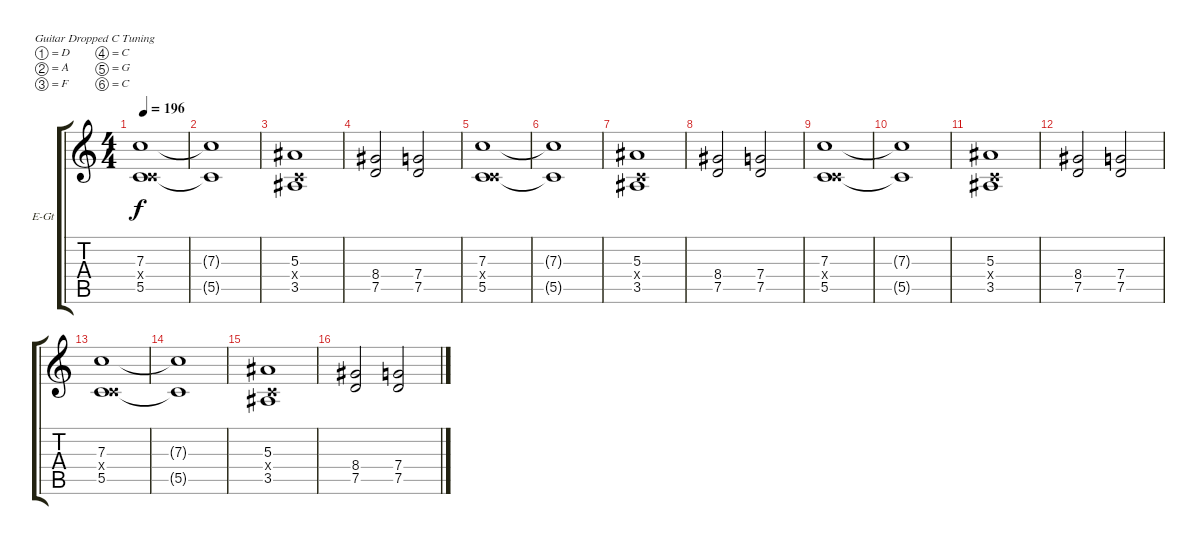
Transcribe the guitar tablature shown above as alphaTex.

\defaultSystemsLayout 4
\bracketExtendMode groupsimilarinstruments
\firstSystemTrackNameOrientation horizontal
\otherSystemsTrackNameOrientation horizontal
\track ("Kirk Hammett (Lead)" "E-Gt") {instrument distortionguitar}
\staff {score tabs}
\tuning (D4 A3 F3 C3 G2 C2)
\ts (4 4)
\tempo 196
\clef g2
\ks c
(7.3 5.5 0.4{x}).1{dy f} |
(5.5{t} 7.3{t}).1 |
(3.5 0.4{x} 5.3).1 |
(8.4 7.5).2 (7.5 7.4).2 |
(7.3 5.5 0.4{x}).1 |
(5.5{t} 7.3{t}).1 |
(3.5 0.4{x} 5.3).1 |
(8.4 7.5).2 (7.5 7.4).2 |
(7.3 5.5 0.4{x}).1 |
(5.5{t} 7.3{t}).1 |
(3.5 0.4{x} 5.3).1 |
(8.4 7.5).2 (7.5 7.4).2 |
(7.3 5.5 0.4{x}).1 |
(5.5{t} 7.3{t}).1 |
(3.5 0.4{x} 5.3).1 |
(8.4 7.5).2 (7.5 7.4).2
